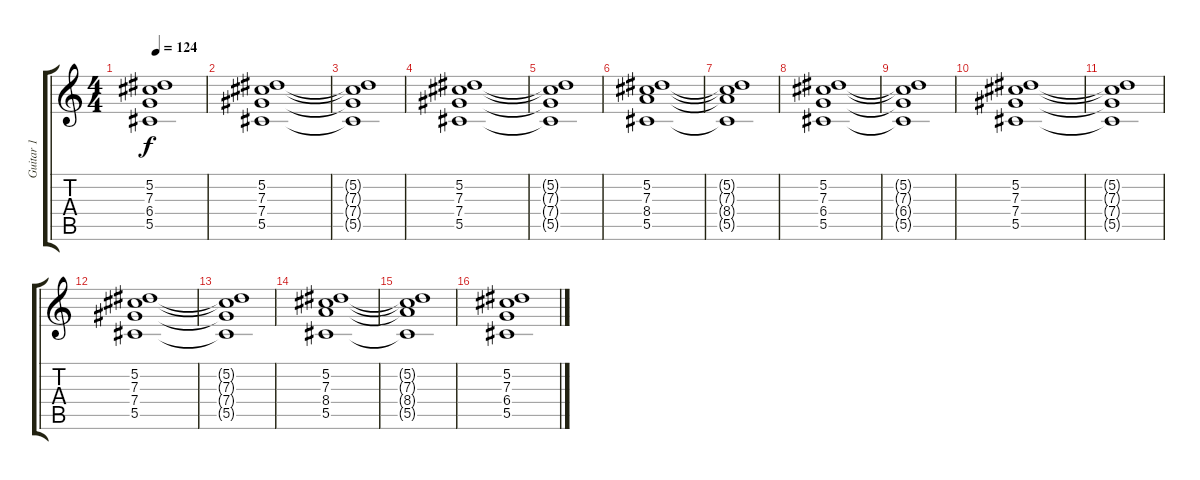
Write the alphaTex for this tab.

\track ("Guitar 1" "Guitar 1") {instrument distortionguitar}
\staff {score tabs}
\tuning (Eb4 Bb3 Gb3 Db3 Ab2 Db2) {hide}
\ts (4 4)
\tempo 124
\clef g2
\ks c
(5.2{t} 7.3{t} 6.4{t} 5.5{t}).1{dy f} |
(5.2 7.3 7.4 5.5).1 |
(5.2{t} 7.3{t} 7.4{t} 5.5{t}).1 |
(5.2 7.3 7.4 5.5).1 |
(5.2{t} 7.3{t} 7.4{t} 5.5{t}).1 |
(5.2 7.3 8.4 5.5).1 |
(5.2{t} 7.3{t} 8.4{t} 5.5{t}).1 |
(5.2 7.3 6.4 5.5).1 |
(5.2{t} 7.3{t} 6.4{t} 5.5{t}).1 |
(5.2 7.3 7.4 5.5).1 |
(5.2{t} 7.3{t} 7.4{t} 5.5{t}).1 |
(5.2 7.3 7.4 5.5).1 |
(5.2{t} 7.3{t} 7.4{t} 5.5{t}).1 |
(5.2 7.3 8.4 5.5).1 |
(5.2{t} 7.3{t} 8.4{t} 5.5{t}).1 |
(5.2 7.3 6.4 5.5).1
